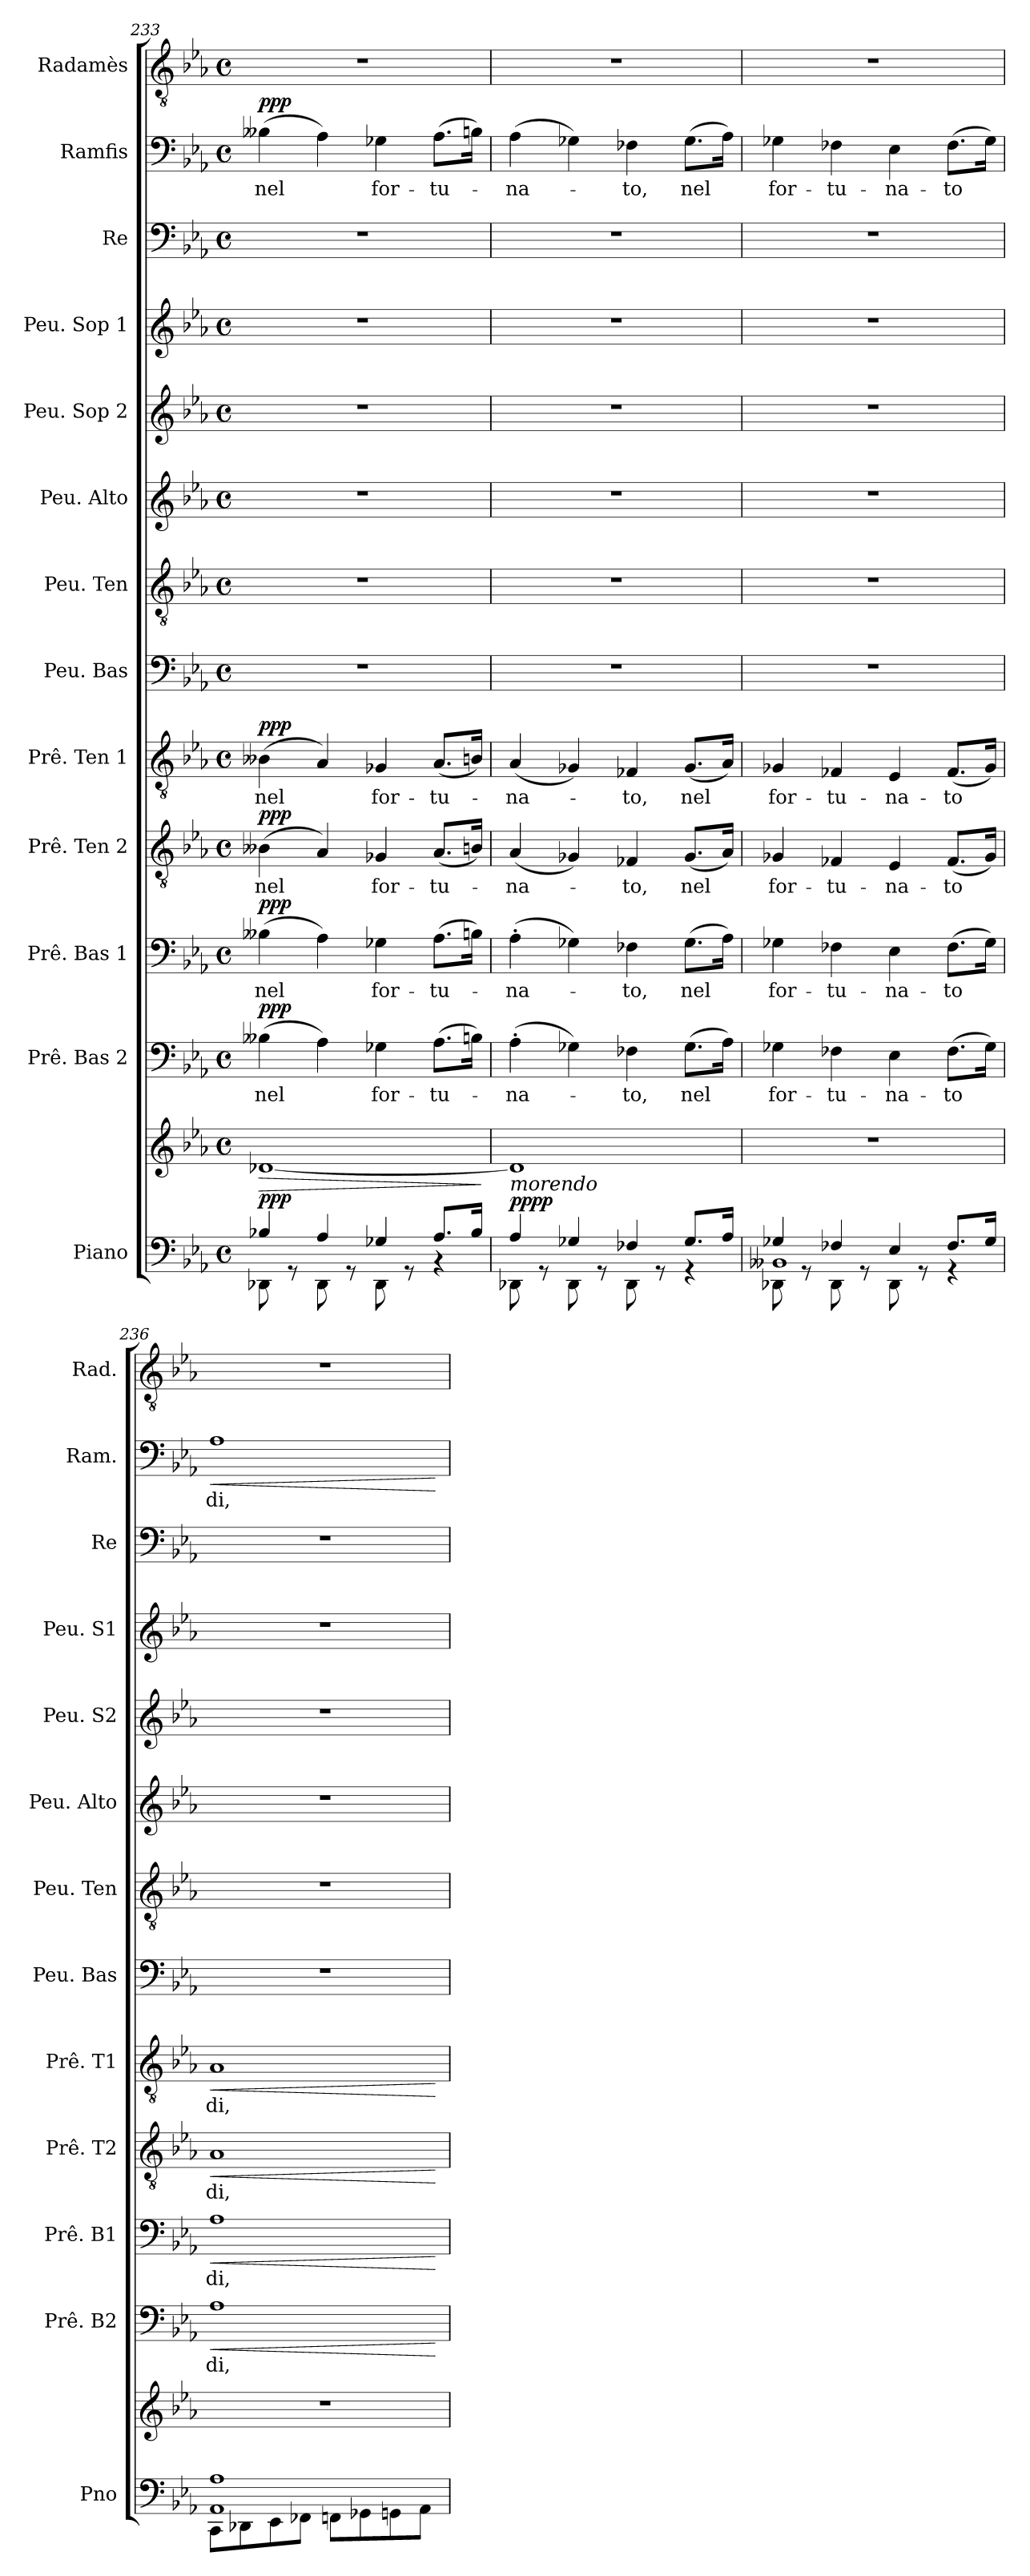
**kern	**kern	**dynam	**kern	**text	**dynam	**kern	**text	**dynam	**kern	**text	**dynam	**kern	**text	**dynam	**kern	**kern	**kern	**kern	**kern	**kern	**kern	**text	**dynam	**kern
*part13	*part13	*part13	*part12	*part12	*part12	*part11	*part11	*part11	*part10	*part10	*part10	*part9	*part9	*part9	*part8	*part7	*part6	*part5	*part4	*part3	*part2	*part2	*part2	*part1
*staff14	*staff13	*staff13/14	*staff12	*staff12	*staff12	*staff11	*staff11	*staff11	*staff10	*staff10	*staff10	*staff9	*staff9	*staff9	*staff8	*staff7	*staff6	*staff5	*staff4	*staff3	*staff2	*staff2	*staff2	*staff1
*I"Piano	*	*	*I"Prê. Bas 2	*	*	*I"Prê. Bas 1	*	*	*I"Prê. Ten 2	*	*	*I"Prê. Ten 1	*	*	*I"Peu. Bas	*I"Peu. Ten	*I"Peu. Alto	*I"Peu. Sop 2	*I"Peu. Sop 1	*I"Re	*I"Ramfis	*	*	*I"Radamès
*I'Pno	*	*	*I'Prê. B2	*	*	*I'Prê. B1	*	*	*I'Prê. T2	*	*	*I'Prê. T1	*	*	*I'Peu. Bas	*I'Peu. Ten	*I'Peu. Alto	*I'Peu. S2	*I'Peu. S1	*I'Re	*I'Ram.	*	*	*I'Rad.
!!LO:PB:g=z
*clefF4	*clefG2	*	*clefF4	*	*	*clefF4	*	*	*clefGv2	*	*	*clefGv2	*	*	*clefF4	*clefGv2	*clefG2	*clefG2	*clefG2	*clefF4	*clefF4	*	*	*clefGv2
*k[b-e-a-]	*k[b-e-a-]	*	*k[b-e-a-]	*	*	*k[b-e-a-]	*	*	*k[b-e-a-]	*	*	*k[b-e-a-]	*	*	*k[b-e-a-]	*k[b-e-a-]	*k[b-e-a-]	*k[b-e-a-]	*k[b-e-a-]	*k[b-e-a-]	*k[b-e-a-]	*	*	*k[b-e-a-]
*M4/4	*M4/4	*	*M4/4	*	*	*M4/4	*	*	*M4/4	*	*	*M4/4	*	*	*M4/4	*M4/4	*M4/4	*M4/4	*M4/4	*M4/4	*M4/4	*	*	*M4/4
*met(c)	*met(c)	*	*met(c)	*	*	*met(c)	*	*	*met(c)	*	*	*met(c)	*	*	*met(c)	*met(c)	*met(c)	*met(c)	*met(c)	*met(c)	*met(c)	*	*	*met(c)
=233	=233	=233	=233	=233	=233	=233	=233	=233	=233	=233	=233	=233	=233	=233	=233	=233	=233	=233	=233	=233	=233	=233	=233	=233
*^	*	*	*	*	*	*	*	*	*	*	*	*	*	*	*	*	*	*	*	*	*	*	*	*
!	!	!	!LO:HP:b	!	!LO:LY:b:color=#0055FF	!	!	!LO:LY:b:color=#0055FF	!	!	!LO:LY:b:color=#0055FF	!	!	!LO:LY:b:color=#0055FF	!	!	!	!	!	!	!	!	!LO:LY:b:color=#0055FF	!	!
!	!	!	!LO:DY:n=1:a=2	!	!	!LO:DY:a	!	!	!LO:DY:a	!	!	!LO:DY:a	!	!	!LO:DY:a	!	!	!	!	!	!	!	!	!LO:DY:a	!
4B-X/	8DD-X\	[1d-X	> ppp	(>4B--X\	nel	ppp	(>4B--X\	nel	ppp	(>4B--X\	nel	ppp	(>4B--X\	nel	ppp	1r	1r	1r	1r	1r	1r	(>4B--X\	nel	ppp	1r
.	8rGG	.	.	.	.	.	.	.	.	.	.	.	.	.	.	.	.	.	.	.	.	.	.	.	.
4A-/	8DD-\	.	.	4A-\)	.	.	4A-\)	.	.	4A-/)	.	.	4A-/)	.	.	.	.	.	.	.	.	4A-\)	.	.	.
.	8rGG	.	.	.	.	.	.	.	.	.	.	.	.	.	.	.	.	.	.	.	.	.	.	.	.
!	!	!	!	!	!LO:LY:b:color=#0055FF	!	!	!LO:LY:b:color=#0055FF	!	!	!LO:LY:b:color=#0055FF	!	!	!LO:LY:b:color=#0055FF	!	!	!	!	!	!	!	!	!LO:LY:b:color=#0055FF	!	!
4G-X/	8DD-\	.	.	4G-X\	for-	.	4G-X\	for-	.	4G-X/	for-	.	4G-X/	for-	.	.	.	.	.	.	.	4G-X\	for-	.	.
.	8rGG	.	.	.	.	.	.	.	.	.	.	.	.	.	.	.	.	.	.	.	.	.	.	.	.
!	!	!	!	!	!LO:LY:b:color=#0055FF	!	!	!LO:LY:b:color=#0055FF	!	!	!LO:LY:b:color=#0055FF	!	!	!LO:LY:b:color=#0055FF	!	!	!	!	!	!	!	!	!LO:LY:b:color=#0055FF	!	!
8.A-/L	4rBB	.	.	(>8.A-\L	-tu-	.	(>8.A-\L	-tu-	.	(<8.A-/L	-tu-	.	(<8.A-/L	-tu-	.	.	.	.	.	.	.	(>8.A-\L	-tu-	.	.
16B-/Jk	.	.	.	16Bn\Jk)	.	.	16Bn\Jk)	.	.	16Bn/Jk)	.	.	16Bn/Jk)	.	.	.	.	.	.	.	.	16Bn\Jk)	.	.	.
*v	*v	*	*	*	*	*	*	*	*	*	*	*	*	*	*	*	*	*	*	*	*	*	*	*	*
.	.	]	.	.	.	.	.	.	.	.	.	.	.	.	.	.	.	.	.	.	.	.	.	.
=234	=234	=234	=234	=234	=234	=234	=234	=234	=234	=234	=234	=234	=234	=234	=234	=234	=234	=234	=234	=234	=234	=234	=234	=234
*^	*	*	*	*	*	*	*	*	*	*	*	*	*	*	*	*	*	*	*	*	*	*	*	*
!LO:TX:a:i:t=morendo	!	!	!	!	!	!	!	!	!	!	!	!	!	!	!	!	!	!	!	!	!	!	!	!	!
!	!	!	!LO:DY:a=2	!	!LO:LY:b:color=#0055FF	!	!	!LO:LY:b:color=#0055FF	!	!	!LO:LY:b:color=#0055FF	!	!	!LO:LY:b:color=#0055FF	!	!	!	!	!	!	!	!	!LO:LY:b:color=#0055FF	!	!
4A-/	8DD-X\	1d-]	pppp	(>4A-'\	-na-	.	(>4A-'\	-na-	.	(<4A-/	-na-	.	(<4A-/	-na-	.	1r	1r	1r	1r	1r	1r	(>4A-\	-na-	.	1r
.	8rGG	.	.	.	.	.	.	.	.	.	.	.	.	.	.	.	.	.	.	.	.	.	.	.	.
4G-X/	8DD-\	.	.	4G-X\)	.	.	4G-X\)	.	.	4G-X/)	.	.	4G-X/)	.	.	.	.	.	.	.	.	4G-X\)	.	.	.
.	8rGG	.	.	.	.	.	.	.	.	.	.	.	.	.	.	.	.	.	.	.	.	.	.	.	.
!	!	!	!	!	!LO:LY:b:color=#0055FF	!	!	!LO:LY:b:color=#0055FF	!	!	!LO:LY:b:color=#0055FF	!	!	!LO:LY:b:color=#0055FF	!	!	!	!	!	!	!	!	!LO:LY:b:color=#0055FF	!	!
4F-X/	8DD-\	.	.	4F-X\	-to,	.	4F-X\	-to,	.	4F-X/	-to,	.	4F-X/	-to,	.	.	.	.	.	.	.	4F-X\	-to,	.	.
.	8rGG	.	.	.	.	.	.	.	.	.	.	.	.	.	.	.	.	.	.	.	.	.	.	.	.
!	!	!	!	!	!LO:LY:b:color=#0055FF	!	!	!LO:LY:b:color=#0055FF	!	!	!LO:LY:b:color=#0055FF	!	!	!LO:LY:b:color=#0055FF	!	!	!	!	!	!	!	!	!LO:LY:b:color=#0055FF	!	!
8.G-/L	4rGG	.	.	(>8.G-\L	nel	.	(>8.G-\L	nel	.	(<8.G-/L	nel	.	(<8.G-/L	nel	.	.	.	.	.	.	.	(>8.G-\L	nel	.	.
16A-/Jk	.	.	.	16A-\Jk)	.	.	16A-\Jk)	.	.	16A-/Jk)	.	.	16A-/Jk)	.	.	.	.	.	.	.	.	16A-\Jk)	.	.	.
=235	=235	=235	=235	=235	=235	=235	=235	=235	=235	=235	=235	=235	=235	=235	=235	=235	=235	=235	=235	=235	=235	=235	=235	=235	=235
*	*^	*	*	*	*	*	*	*	*	*	*	*	*	*	*	*	*	*	*	*	*	*	*	*	*
!	!	!	!	!	!	!LO:LY:b:color=#0055FF	!	!	!LO:LY:b:color=#0055FF	!	!	!LO:LY:b:color=#0055FF	!	!	!LO:LY:b:color=#0055FF	!	!	!	!	!	!	!	!	!LO:LY:b:color=#0055FF	!	!
4G-X/	8DD-X\	1BB--X	1r	.	4G-X\	for-	.	4G-X\	for-	.	4G-X/	for-	.	4G-X/	for-	.	1r	1r	1r	1r	1r	1r	4G-X\	for-	.	1r
.	8rGG	.	.	.	.	.	.	.	.	.	.	.	.	.	.	.	.	.	.	.	.	.	.	.	.	.
!	!	!	!	!	!	!LO:LY:b:color=#0055FF	!	!	!LO:LY:b:color=#0055FF	!	!	!LO:LY:b:color=#0055FF	!	!	!LO:LY:b:color=#0055FF	!	!	!	!	!	!	!	!	!LO:LY:b:color=#0055FF	!	!
4F-X/	8DD-\	.	.	.	4F-X\	-tu-	.	4F-X\	-tu-	.	4F-X/	-tu-	.	4F-X/	-tu-	.	.	.	.	.	.	.	4F-X\	-tu-	.	.
.	8rGG	.	.	.	.	.	.	.	.	.	.	.	.	.	.	.	.	.	.	.	.	.	.	.	.	.
!	!	!	!	!	!	!LO:LY:b:color=#0055FF	!	!	!LO:LY:b:color=#0055FF	!	!	!LO:LY:b:color=#0055FF	!	!	!LO:LY:b:color=#0055FF	!	!	!	!	!	!	!	!	!LO:LY:b:color=#0055FF	!	!
4E-/	8DD-\	.	.	.	4E-\	-na-	.	4E-\	-na-	.	4E-/	-na-	.	4E-/	-na-	.	.	.	.	.	.	.	4E-\	-na-	.	.
.	8rGG	.	.	.	.	.	.	.	.	.	.	.	.	.	.	.	.	.	.	.	.	.	.	.	.	.
!	!	!	!	!	!	!LO:LY:b:color=#0055FF	!	!	!LO:LY:b:color=#0055FF	!	!	!LO:LY:b:color=#0055FF	!	!	!LO:LY:b:color=#0055FF	!	!	!	!	!	!	!	!	!LO:LY:b:color=#0055FF	!	!
8.F-/L	4rGG	.	.	.	(>8.F-\L	-to	.	(>8.F-\L	-to	.	(<8.F-/L	-to	.	(<8.F-/L	-to	.	.	.	.	.	.	.	(>8.F-\L	-to	.	.
16G-/Jk	.	.	.	.	16G-\Jk)	.	.	16G-\Jk)	.	.	16G-/Jk)	.	.	16G-/Jk)	.	.	.	.	.	.	.	.	16G-\Jk)	.	.	.
*	*v	*v	*	*	*	*	*	*	*	*	*	*	*	*	*	*	*	*	*	*	*	*	*	*	*	*
=236	=236	=236	=236	=236	=236	=236	=236	=236	=236	=236	=236	=236	=236	=236	=236	=236	=236	=236	=236	=236	=236	=236	=236	=236	=236
!	!	!	!	!	!LO:LY:b:color=#0055FF	!LO:HP:b	!	!LO:LY:b:color=#0055FF	!LO:HP:b	!	!LO:LY:b:color=#0055FF	!LO:HP:b	!	!LO:LY:b:color=#0055FF	!LO:HP:b	!	!	!	!	!	!	!	!LO:LY:b:color=#0055FF	!LO:HP:b	!
1AA- 1A-	8CC\L	1r	.	1A-	di,	<	1A-	di,	<	1A-	di,	<	1A-	di,	<	1r	1r	1r	1r	1r	1r	1A-	di,	<	1r
.	8DD-X\	.	.	.	.	.	.	.	.	.	.	.	.	.	.	.	.	.	.	.	.	.	.	.	.
.	8EE-\	.	.	.	.	.	.	.	.	.	.	.	.	.	.	.	.	.	.	.	.	.	.	.	.
.	8FF-X\J	.	.	.	.	.	.	.	.	.	.	.	.	.	.	.	.	.	.	.	.	.	.	.	.
.	8FFn\L	.	.	.	.	.	.	.	.	.	.	.	.	.	.	.	.	.	.	.	.	.	.	.	.
.	8GG-X\	.	.	.	.	.	.	.	.	.	.	.	.	.	.	.	.	.	.	.	.	.	.	.	.
.	8GGn\	.	.	.	.	.	.	.	.	.	.	.	.	.	.	.	.	.	.	.	.	.	.	.	.
.	8AA-\J	.	.	.	.	.	.	.	.	.	.	.	.	.	.	.	.	.	.	.	.	.	.	.	.
*v	*v	*	*	*	*	*	*	*	*	*	*	*	*	*	*	*	*	*	*	*	*	*	*	*	*
.	.	.	.	.	[	.	.	[	.	.	[	.	.	[	.	.	.	.	.	.	.	.	[	.
=	=	=	=	=	=	=	=	=	=	=	=	=	=	=	=	=	=	=	=	=	=	=	=	=
*-	*-	*-	*-	*-	*-	*-	*-	*-	*-	*-	*-	*-	*-	*-	*-	*-	*-	*-	*-	*-	*-	*-	*-	*-
